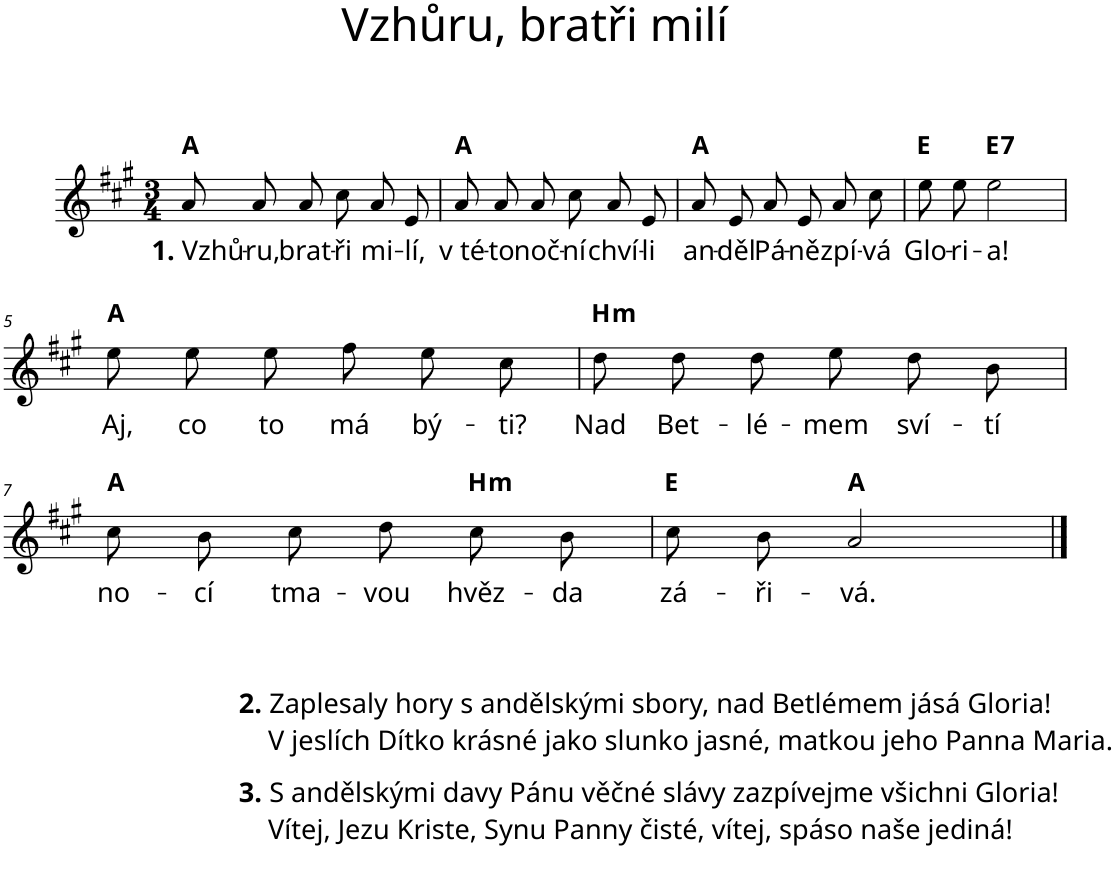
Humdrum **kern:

**kern	**text	**harte
*part1	*part1	*part1
*staff1	*staff1	*
*I"Piano	*	*
*I'Pno.	*	*
*clefG2	*	*
*k[f#c#g#]	*	*
*M3/4	*	*
=1	=1	=1
!	!LO:LY:b	!
8a/L	1. Vzhů	A:maj
!	!LO:LY:b	!
8a/J	-ru,	.
!	!LO:LY:b	!
8a\L	brat-	.
!	!LO:LY:b	!
8cc#\J	-ři	.
!	!LO:LY:b	!
8a/L	mi-	.
!	!LO:LY:b	!
8e/J	-lí,	.
=2	=2	=2
!	!LO:LY:b	!
8a/L	v té-	A:maj
!	!LO:LY:b	!
8a/J	-to	.
!	!LO:LY:b	!
8a\L	noč-	.
!	!LO:LY:b	!
8cc#\J	-ní	.
!	!LO:LY:b	!
8a/L	chví-	.
!	!LO:LY:b	!
8e/J	-li	.
=3	=3	=3
!	!LO:LY:b	!
8a/L	an-	A:maj
!	!LO:LY:b	!
8e/J	-děl	.
!	!LO:LY:b	!
8a/L	Pá-	.
!	!LO:LY:b	!
8e/J	-ně	.
!	!LO:LY:b	!
8a\L	zpí-	.
!	!LO:LY:b	!
8cc#\J	-vá	.
=4	=4	=4
!	!LO:LY:b	!
8ee\L	Glo-	E:maj
!	!LO:LY:b	!
8ee\J	-ri-	.
!	!LO:LY:b	!LO:H:kt=7
2ee\	-a!	E:7
!!LO:LB:g=z
=5	=5	=5
!	!LO:LY:b	!
8ee\L	Aj,	A:maj
!	!LO:LY:b	!
8ee\J	co	.
!	!LO:LY:b	!
8ee\L	to	.
!	!LO:LY:b	!
8ff#\J	má	.
!	!LO:LY:b	!
8ee\L	bý-	.
!	!LO:LY:b	!
8cc#\J	-ti?	.
=6	=6	=6
!	!LO:LY:b	!LO:H:kt=m
8dd\L	Nad	B:min
!	!LO:LY:b	!
8dd\J	Bet-	.
!	!LO:LY:b	!
8dd\L	-lé-	.
!	!LO:LY:b	!
8ee\J	-mem	.
!	!LO:LY:b	!
8dd\L	sví-	.
!	!LO:LY:b	!
8b\J	-tí	.
!!LO:LB:g=z
=7	=7	=7
!	!LO:LY:b	!
8cc#\L	no-	A:maj
!	!LO:LY:b	!
8b\J	-cí	.
!	!LO:LY:b	!
8cc#\L	tma-	.
!	!LO:LY:b	!
8dd\J	-vou	.
!	!LO:LY:b	!LO:H:kt=m
8cc#\L	hvěz-	B:min
!	!LO:LY:b	!
8b\J	-da	.
=8	=8	=8
!	!LO:LY:b	!
8cc#\L	zá-	E:maj
!	!LO:LY:b	!
8b\J	-ři-	.
!	!LO:LY:b	!
2a/	-vá.	A:maj
==	==	==
*-	*-	*-
